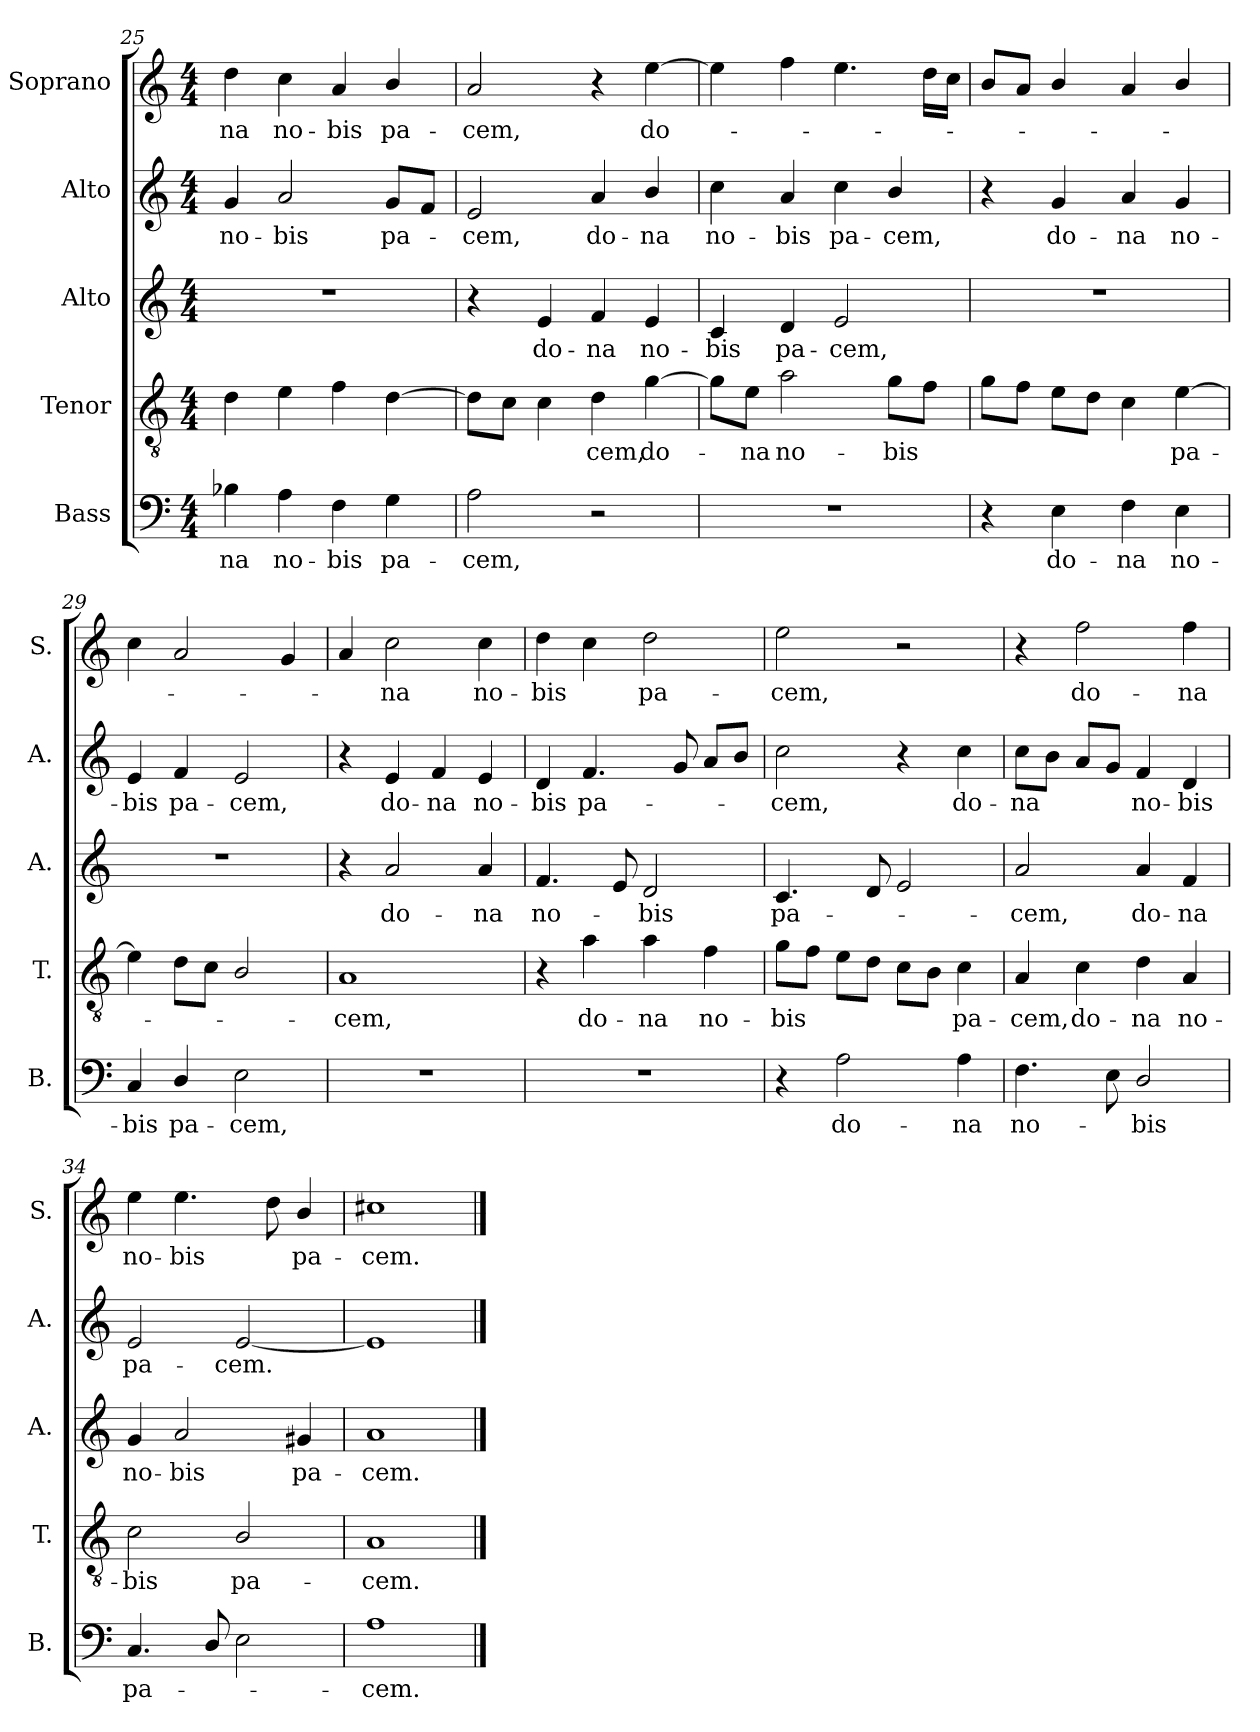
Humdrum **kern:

**kern	**text	**kern	**text	**kern	**text	**kern	**text	**kern	**text
*part5	*part5	*part4	*part4	*part3	*part3	*part2	*part2	*part1	*part1
*staff5	*staff5	*staff4	*staff4	*staff3	*staff3	*staff2	*staff2	*staff1	*staff1
*I"Bass	*	*I"Tenor	*	*I"Alto	*	*I"Alto	*	*I"Soprano	*
*I'B.	*	*I'T.	*	*I'A.	*	*I'A.	*	*I'S.	*
*clefF4	*	*clefGv2	*	*clefG2	*	*clefG2	*	*clefG2	*
*	*	*ITrd7c12	*	*	*	*	*	*	*
*k[]	*	*k[]	*	*k[]	*	*k[]	*	*k[]	*
*M4/4	*	*M4/4	*	*M4/4	*	*M4/4	*	*M4/4	*
=25	=25	=25	=25	=25	=25	=25	=25	=25	=25
!	!LO:LY:b	!	!	!	!	!	!LO:LY:b	!	!LO:LY:b
4B-X\	-na	4D\	.	1r	.	4g/	no-	4dd\	-na
!	!LO:LY:b	!	!	!	!	!	!LO:LY:b	!	!LO:LY:b
4A\	no-	4E\	.	.	.	2a/	-bis	4cc\	no-
!	!LO:LY:b	!	!	!	!	!	!	!	!LO:LY:b
4F\	-bis	4F\	.	.	.	.	.	4a/	-bis
!	!LO:LY:b	!	!	!	!	!	!LO:LY:b	!	!LO:LY:b
4G\	pa-	[4D\	.	.	.	8g/L	pa-	4b/	pa-
.	.	.	.	.	.	8f/J	.	.	.
=26	=26	=26	=26	=26	=26	=26	=26	=26	=26
!	!LO:LY:b	!	!	!	!	!	!LO:LY:b	!	!LO:LY:b
2A\	-cem,	8D\L]	.	4r	.	2e/	-cem,	2a/	-cem,
.	.	8C\J	.	.	.	.	.	.	.
!	!	!	!	!	!LO:LY:b	!	!	!	!
.	.	4C\	.	4e/	do-	.	.	.	.
!	!	!	!LO:LY:b	!	!LO:LY:b	!	!LO:LY:b	!	!
2r	.	4D\	-cem,	4f/	-na	4a/	do-	4r	.
!	!	!	!LO:LY:b	!	!LO:LY:b	!	!LO:LY:b	!	!LO:LY:b
.	.	[4G\	do-	4e/	no-	4b/	-na	[4ee\	do-
=27	=27	=27	=27	=27	=27	=27	=27	=27	=27
!	!	!	!	!	!LO:LY:b	!	!LO:LY:b	!	!
1r	.	8G\L]	.	4c/	-bis	4cc\	no-	4ee\]	.
!	!	!	!LO:LY:b	!	!	!	!	!	!
.	.	8E\J	-na	.	.	.	.	.	.
!	!	!	!LO:LY:b	!	!LO:LY:b	!	!LO:LY:b	!	!
.	.	2A\	no-	4d/	pa-	4a/	-bis	4ff\	.
!	!	!	!	!	!LO:LY:b	!	!LO:LY:b	!	!
.	.	.	.	2e/	-cem,	4cc\	pa-	4.ee\	.
!	!	!	!LO:LY:b	!	!	!	!LO:LY:b	!	!
.	.	8G\L	-bis	.	.	4b/	-cem,	.	.
.	.	8F\J	.	.	.	.	.	16dd\LL	.
.	.	.	.	.	.	.	.	16cc\JJ	.
=28	=28	=28	=28	=28	=28	=28	=28	=28	=28
4r	.	8G\L	.	1r	.	4r	.	8b/L	.
.	.	8F\J	.	.	.	.	.	8a/J	.
!	!LO:LY:b	!	!	!	!	!	!LO:LY:b	!	!
4E\	do-	8E\L	.	.	.	4g/	do-	4b/	.
.	.	8D\J	.	.	.	.	.	.	.
!	!LO:LY:b	!	!	!	!	!	!LO:LY:b	!	!
4F\	-na	4C\	.	.	.	4a/	-na	4a/	.
!	!LO:LY:b	!	!LO:LY:b	!	!	!	!LO:LY:b	!	!
4E\	no-	[4E\	pa-	.	.	4g/	no-	4b/	.
=29	=29	=29	=29	=29	=29	=29	=29	=29	=29
!	!LO:LY:b	!	!	!	!	!	!LO:LY:b	!	!
4C/	-bis	4E\]	.	1r	.	4e/	-bis	4cc\	.
!	!LO:LY:b	!	!	!	!	!	!LO:LY:b	!	!
4D/	pa-	8D\L	.	.	.	4f/	pa-	2a/	.
.	.	8C\J	.	.	.	.	.	.	.
!	!LO:LY:b	!	!	!	!	!	!LO:LY:b	!	!
2E\	-cem,	2BB/	.	.	.	2e/	-cem,	.	.
.	.	.	.	.	.	.	.	4g/	.
=30	=30	=30	=30	=30	=30	=30	=30	=30	=30
!	!	!	!LO:LY:b	!	!	!	!	!	!
1r	.	1AA	-cem,	4r	.	4r	.	4a/	.
!	!	!	!	!	!LO:LY:b	!	!LO:LY:b	!	!LO:LY:b
.	.	.	.	2a/	do-	4e/	do-	2cc\	-na
!	!	!	!	!	!	!	!LO:LY:b	!	!
.	.	.	.	.	.	4f/	-na	.	.
!	!	!	!	!	!LO:LY:b	!	!LO:LY:b	!	!LO:LY:b
.	.	.	.	4a/	-na	4e/	no-	4cc\	no-
=31	=31	=31	=31	=31	=31	=31	=31	=31	=31
!	!	!	!	!	!LO:LY:b	!	!LO:LY:b	!	!LO:LY:b
1r	.	4r	.	4.f/	no-	4d/	-bis	4dd\	-bis
!	!	!	!LO:LY:b	!	!	!	!LO:LY:b	!	!
.	.	4A\	do-	.	.	4.f/	pa-	4cc\	.
.	.	.	.	8e/	.	.	.	.	.
!	!	!	!LO:LY:b	!	!LO:LY:b	!	!	!	!LO:LY:b
.	.	4A\	-na	2d/	-bis	.	.	2dd\	pa-
.	.	.	.	.	.	8g/	.	.	.
!	!	!	!LO:LY:b	!	!	!	!	!	!
.	.	4F\	no-	.	.	8a/L	.	.	.
.	.	.	.	.	.	8b/J	.	.	.
=32	=32	=32	=32	=32	=32	=32	=32	=32	=32
!	!	!	!LO:LY:b	!	!LO:LY:b	!	!LO:LY:b	!	!LO:LY:b
4r	.	8G\L	-bis	4.c/	pa-	2cc\	-cem,	2ee\	-cem,
.	.	8F\J	.	.	.	.	.	.	.
!	!LO:LY:b	!	!	!	!	!	!	!	!
2A\	do-	8E\L	.	.	.	.	.	.	.
.	.	8D\J	.	8d/	.	.	.	.	.
.	.	8C\L	.	2e/	.	4r	.	2r	.
.	.	8BB\J	.	.	.	.	.	.	.
!	!LO:LY:b	!	!LO:LY:b	!	!	!	!LO:LY:b	!	!
4A\	-na	4C\	pa-	.	.	4cc\	do-	.	.
=33	=33	=33	=33	=33	=33	=33	=33	=33	=33
!	!LO:LY:b	!	!LO:LY:b	!	!LO:LY:b	!	!LO:LY:b	!	!
4.F\	no-	4AA/	-cem,	2a/	-cem,	8cc\L	-na	4r	.
.	.	.	.	.	.	8b\J	.	.	.
!	!	!	!LO:LY:b	!	!	!	!	!	!LO:LY:b
.	.	4C\	do-	.	.	8a/L	.	2ff\	do-
8E\	.	.	.	.	.	8g/J	.	.	.
!	!LO:LY:b	!	!LO:LY:b	!	!LO:LY:b	!	!LO:LY:b	!	!
2D/	-bis	4D\	-na	4a/	do-	4f/	no-	.	.
!	!	!	!LO:LY:b	!	!LO:LY:b	!	!LO:LY:b	!	!LO:LY:b
.	.	4AA/	no-	4f/	-na	4d/	-bis	4ff\	-na
=34	=34	=34	=34	=34	=34	=34	=34	=34	=34
!	!LO:LY:b	!	!LO:LY:b	!	!LO:LY:b	!	!LO:LY:b	!	!LO:LY:b
4.C/	pa-	2C\	-bis	4g/	no-	2e/	pa-	4ee\	no-
!	!	!	!	!	!LO:LY:b	!	!	!	!LO:LY:b
.	.	.	.	2a/	-bis	.	.	4.ee\	-bis
8D/	.	.	.	.	.	.	.	.	.
!	!	!	!LO:LY:b	!	!	!	!LO:LY:b	!	!
2E\	.	2BB/	pa-	.	.	[2e/	-cem.	.	.
.	.	.	.	.	.	.	.	8dd\	.
!	!	!	!	!	!LO:LY:b	!	!	!	!LO:LY:b
.	.	.	.	4g#X/	pa-	.	.	4b/	pa-
=35	=35	=35	=35	=35	=35	=35	=35	=35	=35
!	!LO:LY:b	!	!LO:LY:b	!	!LO:LY:b	!	!	!	!LO:LY:b
1A	-cem.	1AA	-cem.	1a	-cem.	1e]	.	1cc#X	-cem.
==	==	==	==	==	==	==	==	==	==
*-	*-	*-	*-	*-	*-	*-	*-	*-	*-
